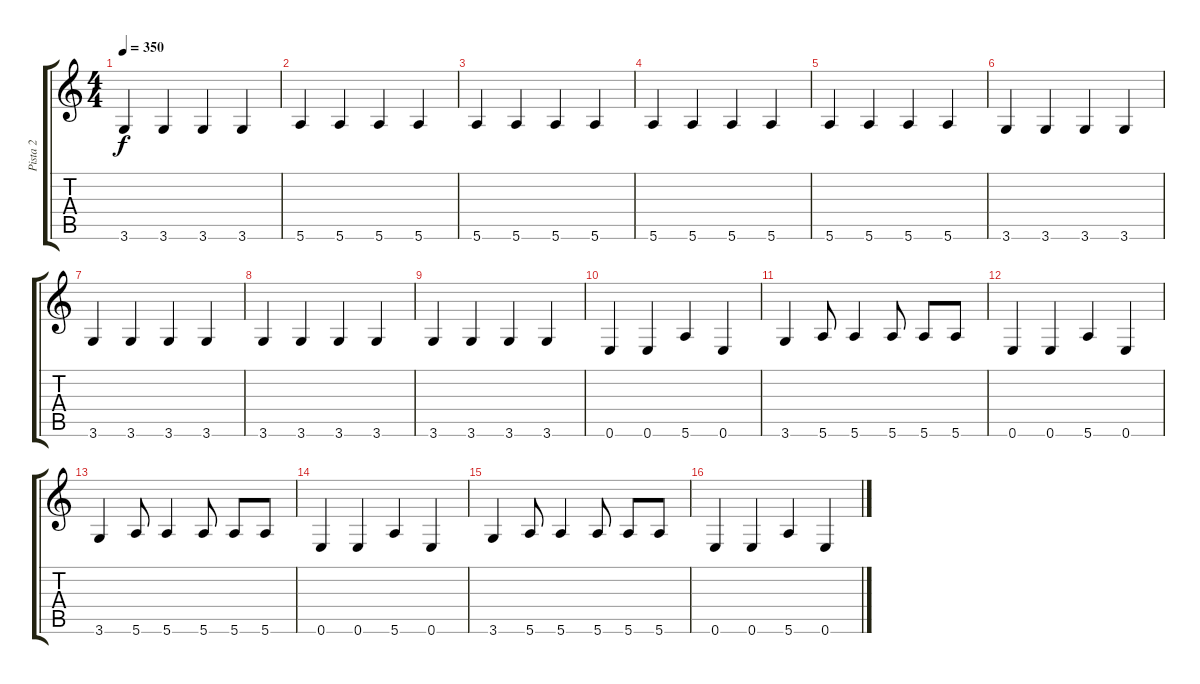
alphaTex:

\track ("Pista 2" "Pista 2") {instrument electricbasspick}
\staff {score tabs}
\tuning (E4 B3 G3 D3 A2 E2) {hide}
\ts (4 4)
\tempo 350
\clef g2
\ks c
3.6.4{dy f} 3.6.4 3.6.4 3.6.4 |
5.6.4 5.6.4 5.6.4 5.6.4 |
5.6.4 5.6.4 5.6.4 5.6.4 |
5.6.4 5.6.4 5.6.4 5.6.4 |
5.6.4 5.6.4 5.6.4 5.6.4 |
3.6.4 3.6.4 3.6.4 3.6.4 |
3.6.4 3.6.4 3.6.4 3.6.4 |
3.6.4 3.6.4 3.6.4 3.6.4 |
3.6.4 3.6.4 3.6.4 3.6.4 |
0.6.4 0.6.4 5.6.4 0.6.4 |
3.6.4 5.6.8 5.6.4 5.6.8 5.6.8 5.6.8 |
0.6.4 0.6.4 5.6.4 0.6.4 |
3.6.4 5.6.8 5.6.4 5.6.8 5.6.8 5.6.8 |
0.6.4 0.6.4 5.6.4 0.6.4 |
3.6.4 5.6.8 5.6.4 5.6.8 5.6.8 5.6.8 |
0.6.4 0.6.4 5.6.4 0.6.4
